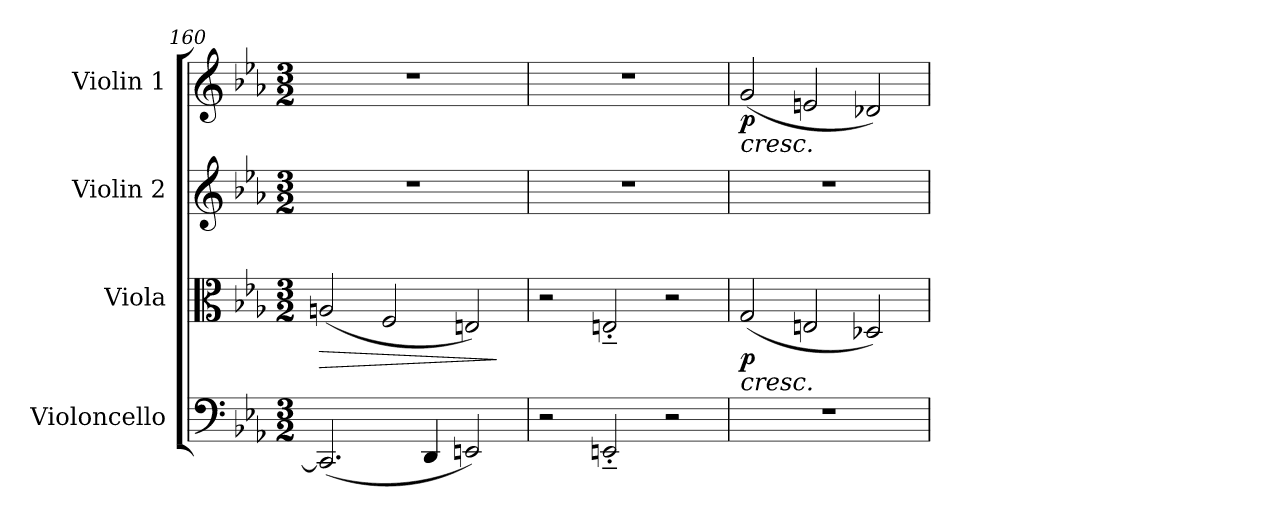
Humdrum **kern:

**kern	**kern	**dynam	**kern	**kern	**dynam
*part4	*part3	*part3	*part2	*part1	*part1
*staff4	*staff3	*staff3	*staff2	*staff1	*staff1
*I"Violoncello	*I"Viola	*	*I"Violin 2	*I"Violin 1	*
*I'Vc	*I'Vla	*	*I'Vln	*I'Vln	*
*clefF4	*clefC3	*	*clefG2	*clefG2	*
*k[b-e-a-]	*k[b-e-a-]	*	*k[b-e-a-]	*k[b-e-a-]	*
*M3/2	*M3/2	*	*M3/2	*M3/2	*
=160	=160	=160	=160	=160	=160
!	!	!LO:HP:b	!	!	!
(2.CC/]	(2An/	>	1.r	1.r	.
.	2F/	.	.	.	.
4DD/	.	.	.	.	.
2EEn/)	2En/)	.	.	.	.
.	.	]	.	.	.
=161	=161	=161	=161	=161	=161
2r	2r	.	1.r	1.r	.
2EEn'~/	2En'~/	.	.	.	.
2r	2r	.	.	.	.
=162	=162	=162	=162	=162	=162
!	!	!	!	!LO:TX:b:i:t=cresc.	!
!	!LO:TX:b:i:t=cresc.	!	!	!	!
!	!	!LO:DY:b	!	!	!LO:DY:b
1.r	(2G/	p	1.r	(2g/	p
.	2En/	.	.	2en/	.
.	2D-X/)	.	.	2d-X/)	.
=	=	=	=	=	=
*-	*-	*-	*-	*-	*-
